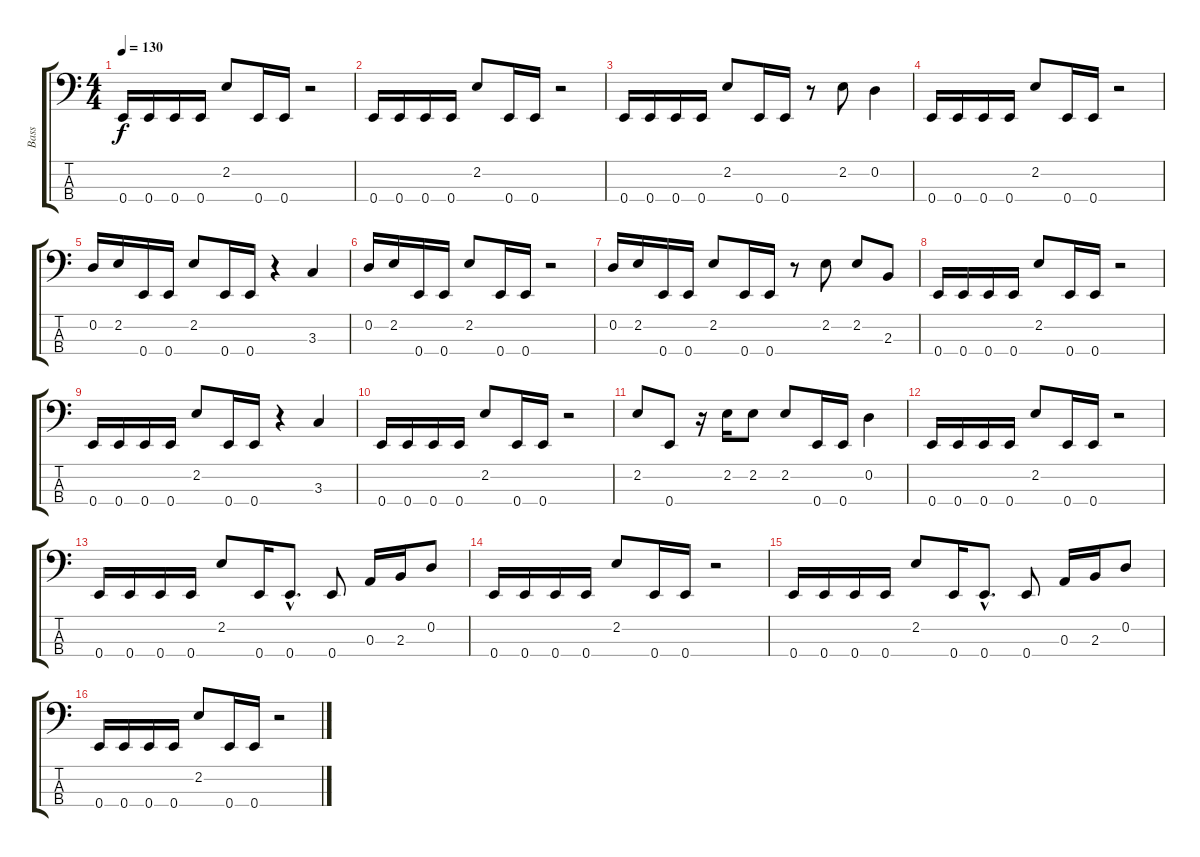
\track ("Bass" "Bass") {instrument electricbasspick}
\staff {score tabs}
\tuning (G2 D2 A1 E1) {hide}
\ts (4 4)
\tempo 130
\clef f4
\ks c
0.4.16{dy f} 0.4.16 0.4.16 0.4.16 2.2.8 0.4.16 0.4.16 r.2 |
0.4.16 0.4.16 0.4.16 0.4.16 2.2.8 0.4.16 0.4.16 r.2 |
0.4.16 0.4.16 0.4.16 0.4.16 2.2.8 0.4.16 0.4.16 r.8 2.2.8 0.2.4 |
0.4.16 0.4.16 0.4.16 0.4.16 2.2.8 0.4.16 0.4.16 r.2 |
0.2.16 2.2.16 0.4.16 0.4.16 2.2.8 0.4.16 0.4.16 r.4 3.3.4 |
0.2.16{volume 12} 2.2.16 0.4.16 0.4.16 2.2.8 0.4.16 0.4.16 r.2 |
0.2.16 2.2.16 0.4.16 0.4.16 2.2.8 0.4.16 0.4.16 r.8 2.2.8 2.2.8 2.3.8 |
0.4.16 0.4.16 0.4.16 0.4.16 2.2.8 0.4.16 0.4.16 r.2 |
0.4.16 0.4.16 0.4.16 0.4.16 2.2.8 0.4.16 0.4.16 r.4 3.3.4 |
0.4.16{volume 12} 0.4.16 0.4.16 0.4.16 2.2.8 0.4.16 0.4.16 r.2 |
2.2.8 0.4.8 r.16 2.2.16 2.2.8 2.2.8 0.4.16 0.4.16 0.2.4 |
0.4.16 0.4.16 0.4.16 0.4.16 2.2.8 0.4.16 0.4.16 r.2 |
0.4.16 0.4.16 0.4.16 0.4.16 2.2.8 0.4.16 0.4{hac}.8{d} 0.4.8 0.3.16 2.3.16 0.2.8 |
0.4.16 0.4.16 0.4.16 0.4.16 2.2.8 0.4.16 0.4.16 r.2 |
0.4.16 0.4.16 0.4.16 0.4.16 2.2.8 0.4.16 0.4{hac}.8{d} 0.4.8 0.3.16 2.3.16 0.2.8 |
0.4.16 0.4.16 0.4.16 0.4.16 2.2.8 0.4.16 0.4.16 r.2
